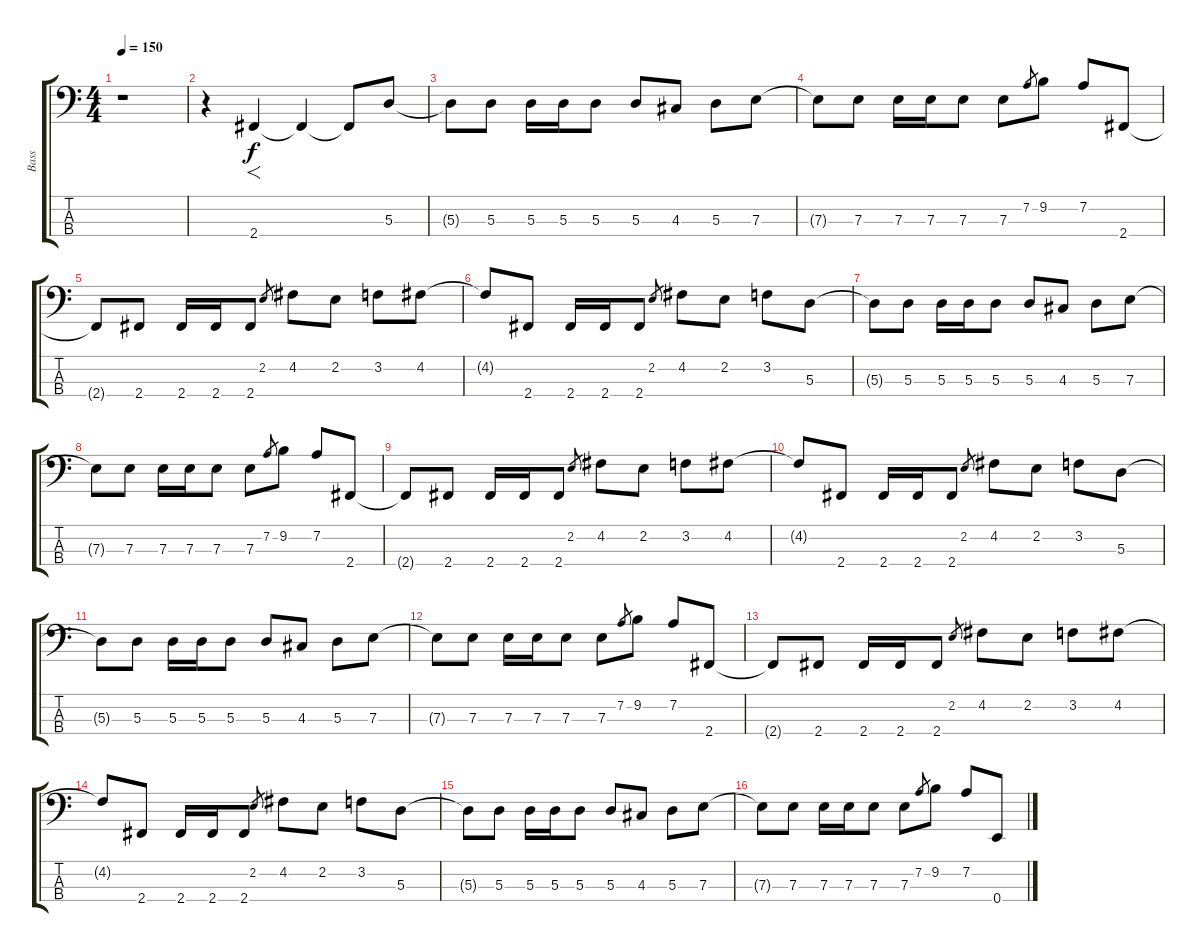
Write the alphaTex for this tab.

\track ("Bass" "Bass") {instrument electricbassfinger}
\staff {score tabs}
\tuning (G2 D2 A1 E1) {hide}
\ts (4 4)
\tempo 150
\clef f4
\ks c
r.1{dy f volume 16 instrument electricbassfinger} |
r.4 2.4.4{f} 2.4{t}.4 2.4{t}.8 5.3.8 |
5.3{t}.8 5.3.8 5.3.16 5.3.16 5.3.8 5.3.8 4.3.8 5.3.8 7.3.8 |
7.3{t}.8 7.3.8 7.3.16 7.3.16 7.3.8 7.3.8 7.2.8{gr} 9.2.8 7.2.8 2.4.8 |
2.4{t}.8 2.4.8 2.4.16 2.4.16 2.4.8 2.2.8{gr} 4.2.8 2.2.8 3.2.8 4.2.8 |
4.2{t}.8 2.4.8 2.4.16 2.4.16 2.4.8 2.2.8{gr} 4.2.8 2.2.8 3.2.8 5.3.8 |
5.3{t}.8 5.3.8 5.3.16 5.3.16 5.3.8 5.3.8 4.3.8 5.3.8 7.3.8 |
7.3{t}.8 7.3.8 7.3.16 7.3.16 7.3.8 7.3.8 7.2.8{gr} 9.2.8 7.2.8 2.4.8 |
2.4{t}.8 2.4.8 2.4.16 2.4.16 2.4.8 2.2.8{gr} 4.2.8 2.2.8 3.2.8 4.2.8 |
4.2{t}.8 2.4.8 2.4.16 2.4.16 2.4.8 2.2.8{gr} 4.2.8 2.2.8 3.2.8 5.3.8 |
5.3{t}.8 5.3.8 5.3.16 5.3.16 5.3.8 5.3.8 4.3.8 5.3.8 7.3.8 |
7.3{t}.8 7.3.8 7.3.16 7.3.16 7.3.8 7.3.8 7.2.8{gr} 9.2.8 7.2.8 2.4.8 |
2.4{t}.8 2.4.8 2.4.16 2.4.16 2.4.8 2.2.8{gr} 4.2.8 2.2.8 3.2.8 4.2.8 |
4.2{t}.8 2.4.8 2.4.16 2.4.16 2.4.8 2.2.8{gr} 4.2.8 2.2.8 3.2.8 5.3.8 |
5.3{t}.8 5.3.8 5.3.16 5.3.16 5.3.8 5.3.8 4.3.8 5.3.8 7.3.8 |
7.3{t}.8 7.3.8 7.3.16 7.3.16 7.3.8 7.3.8 7.2.8{gr} 9.2.8 7.2.8 0.4.8
